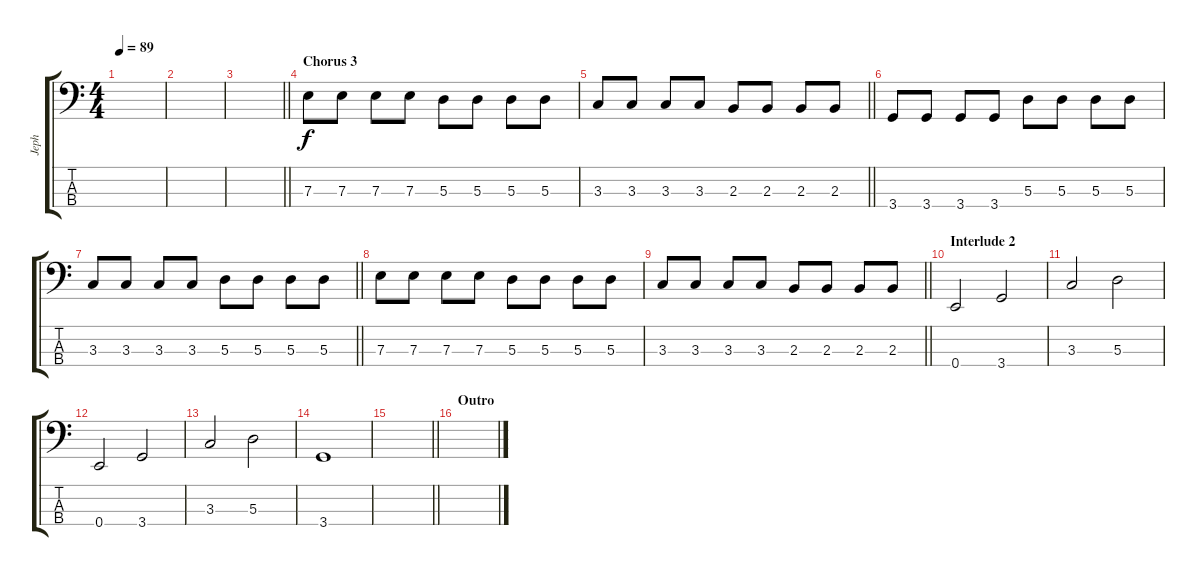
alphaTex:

\track ("Jeph" "Jeph") {instrument fretlessbass bank 108}
\staff {score tabs}
\tuning (G2 D2 A1 E1) {hide}
\ts (4 4)
\tempo 89
\clef f4
\ks c
|
|
\barLineRight lightlight
|
\section ("" "Chorus 3")
7.3.8 7.3.8 7.3.8 7.3.8 5.3.8 5.3.8 5.3.8 5.3.8 |
\barLineRight lightlight
3.3.8 3.3.8 3.3.8 3.3.8 2.3.8 2.3.8 2.3.8 2.3.8 |
3.4.8 3.4.8 3.4.8 3.4.8 5.3.8 5.3.8 5.3.8 5.3.8 |
\barLineRight lightlight
3.3.8 3.3.8 3.3.8 3.3.8 5.3.8 5.3.8 5.3.8 5.3.8 |
7.3.8 7.3.8 7.3.8 7.3.8 5.3.8 5.3.8 5.3.8 5.3.8 |
\barLineRight lightlight
3.3.8 3.3.8 3.3.8 3.3.8 2.3.8 2.3.8 2.3.8 2.3.8 |
\section ("" "Interlude 2")
0.4.2 3.4.2 |
3.3.2 5.3.2 |
0.4.2 3.4.2 |
3.3.2 5.3.2 |
3.4.1 |
\barLineRight lightlight
|
\section ("" "Outro")
